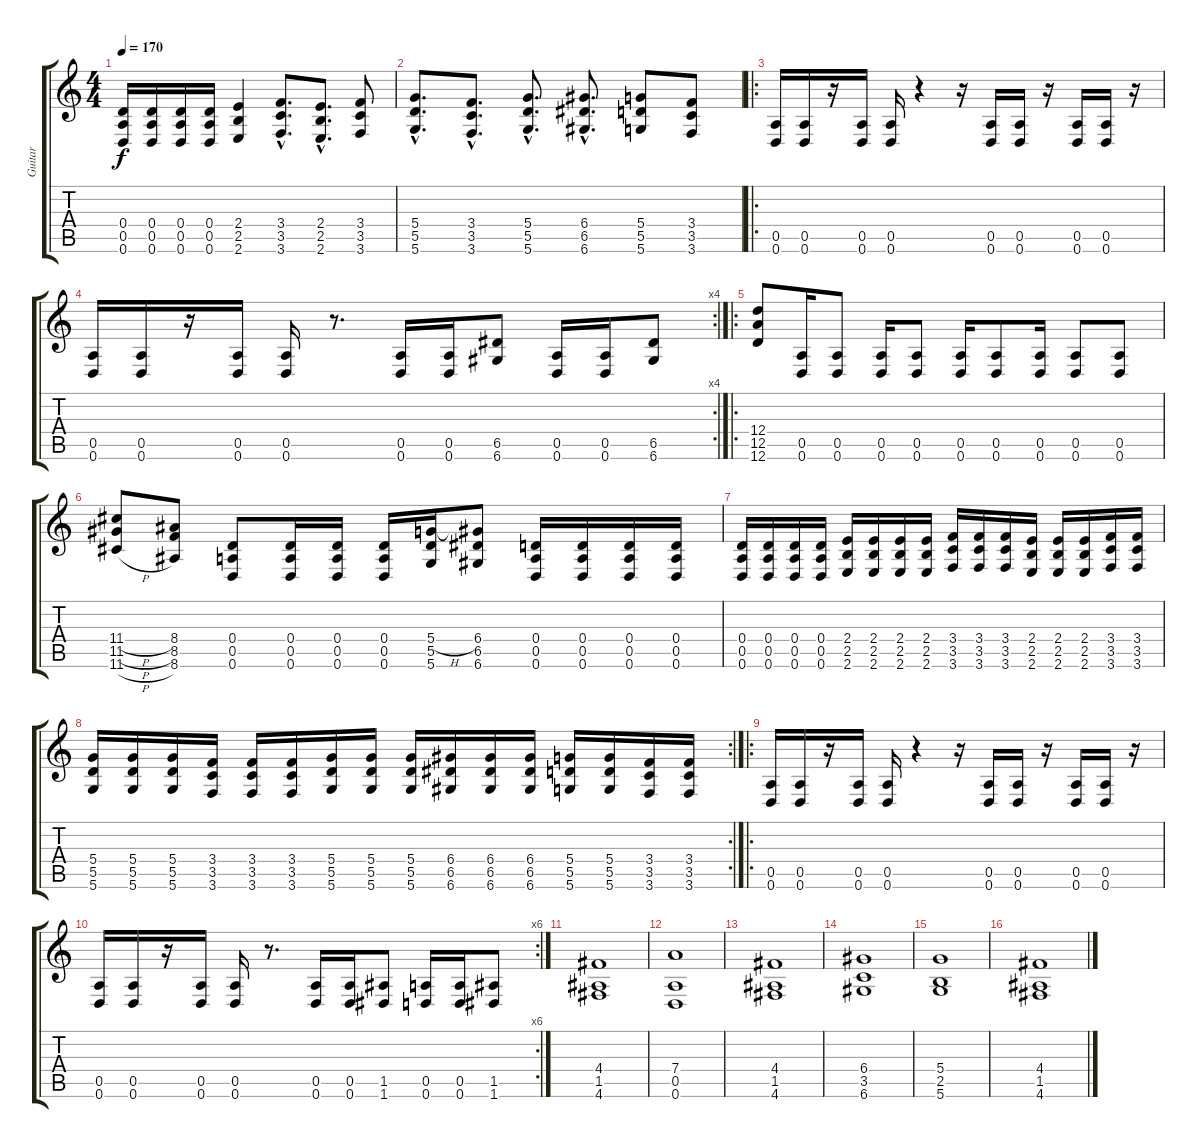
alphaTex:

\track ("Guitar" "Guitar") {instrument distortionguitar}
\staff {score tabs}
\tuning (E4 B3 G3 D3 A2 D2) {hide}
\ts (4 4)
\tempo 170
\clef g2
\ks c
(0.4 0.5 0.6).16{dy f} (0.4 0.5 0.6).16 (0.4 0.5 0.6).16 (0.4 0.5 0.6).16 (2.4 2.5 2.6).4 (3.4{hac} 3.5{hac} 3.6{hac}).8{d} (2.4{hac} 2.5{hac} 2.6{hac}).8{d} (3.4 3.5 3.6).8 |
(5.4{hac} 5.5{hac} 5.6{hac}).8{d} (3.4{hac} 3.5{hac} 3.6{hac}).8{d} (5.4{hac} 5.5{hac} 5.6{hac}).8{d} (6.4{hac} 6.5{hac} 6.6{hac}).8{d} (5.4 5.5 5.6).8 (3.4 3.5 3.6).8 |
\ro
(0.5 0.6).16 (0.5 0.6).16 r.16 (0.5 0.6).16 (0.5 0.6).16 r.4 r.16 (0.5 0.6).16 (0.5 0.6).16 r.16 (0.5 0.6).16 (0.5 0.6).16 r.16 |
\rc 4
(0.5 0.6).16 (0.5 0.6).16 r.16 (0.5 0.6).16 (0.5 0.6).16 r.8{d} (0.5 0.6).16 (0.5 0.6).16 (6.5 6.6).8 (0.5 0.6).16 (0.5 0.6).16 (6.5 6.6).8 |
\ro
(12.4 12.5 12.6).8 (0.5 0.6).16 (0.5 0.6).8 (0.5 0.6).16 (0.5 0.6).8 (0.5 0.6).16 (0.5 0.6).8 (0.5 0.6).16 (0.5 0.6).8 (0.5 0.6).8 |
(11.4{h} 11.5{h} 11.6{h}).8 (8.4 8.5 8.6).8 (0.4 0.5 0.6).8 (0.4 0.5 0.6).16 (0.4 0.5 0.6).16 (0.4 0.5 0.6).16 (5.4{h} 5.5 5.6).16 (6.4 6.5 6.6).8 (0.4 0.5 0.6).16 (0.4 0.5 0.6).16 (0.4 0.5 0.6).16 (0.4 0.5 0.6).16 |
(0.4 0.5 0.6).16 (0.4 0.5 0.6).16 (0.4 0.5 0.6).16 (0.4 0.5 0.6).16 (2.4 2.5 2.6).16 (2.4 2.5 2.6).16 (2.4 2.5 2.6).16 (2.4 2.5 2.6).16 (3.4 3.5 3.6).16 (3.4 3.5 3.6).16 (3.4 3.5 3.6).16 (2.4 2.5 2.6).16 (2.4 2.5 2.6).16 (2.4 2.5 2.6).16 (3.4 3.5 3.6).16 (3.4 3.5 3.6).16 |
\rc 2
(5.4 5.5 5.6).16 (5.4 5.5 5.6).16 (5.4 5.5 5.6).16 (3.4 3.5 3.6).16 (3.4 3.5 3.6).16 (3.4 3.5 3.6).16 (5.4 5.5 5.6).16 (5.4 5.5 5.6).16 (5.4 5.5 5.6).16 (6.4 6.5 6.6).16 (6.4 6.5 6.6).16 (6.4 6.5 6.6).16 (5.4 5.5 5.6).16 (5.4 5.5 5.6).16 (3.4 3.5 3.6).16 (3.4 3.5 3.6).16 |
\ro
(0.5 0.6).16 (0.5 0.6).16 r.16 (0.5 0.6).16 (0.5 0.6).16 r.4 r.16 (0.5 0.6).16 (0.5 0.6).16 r.16 (0.5 0.6).16 (0.5 0.6).16 r.16 |
\rc 6
(0.5 0.6).16 (0.5 0.6).16 r.16 (0.5 0.6).16 (0.5 0.6).16 r.8{d} (0.5 0.6).16 (0.5 0.6).16 (1.5 1.6).8 (0.5 0.6).16 (0.5 0.6).16 (1.5 1.6).8 |
(4.4 1.5 4.6).1 |
(7.4 0.5 0.6).1 |
(4.4 1.5 4.6).1 |
(6.4 3.5 6.6).1 |
(5.4 2.5 5.6).1 |
(4.4 1.5 4.6).1
